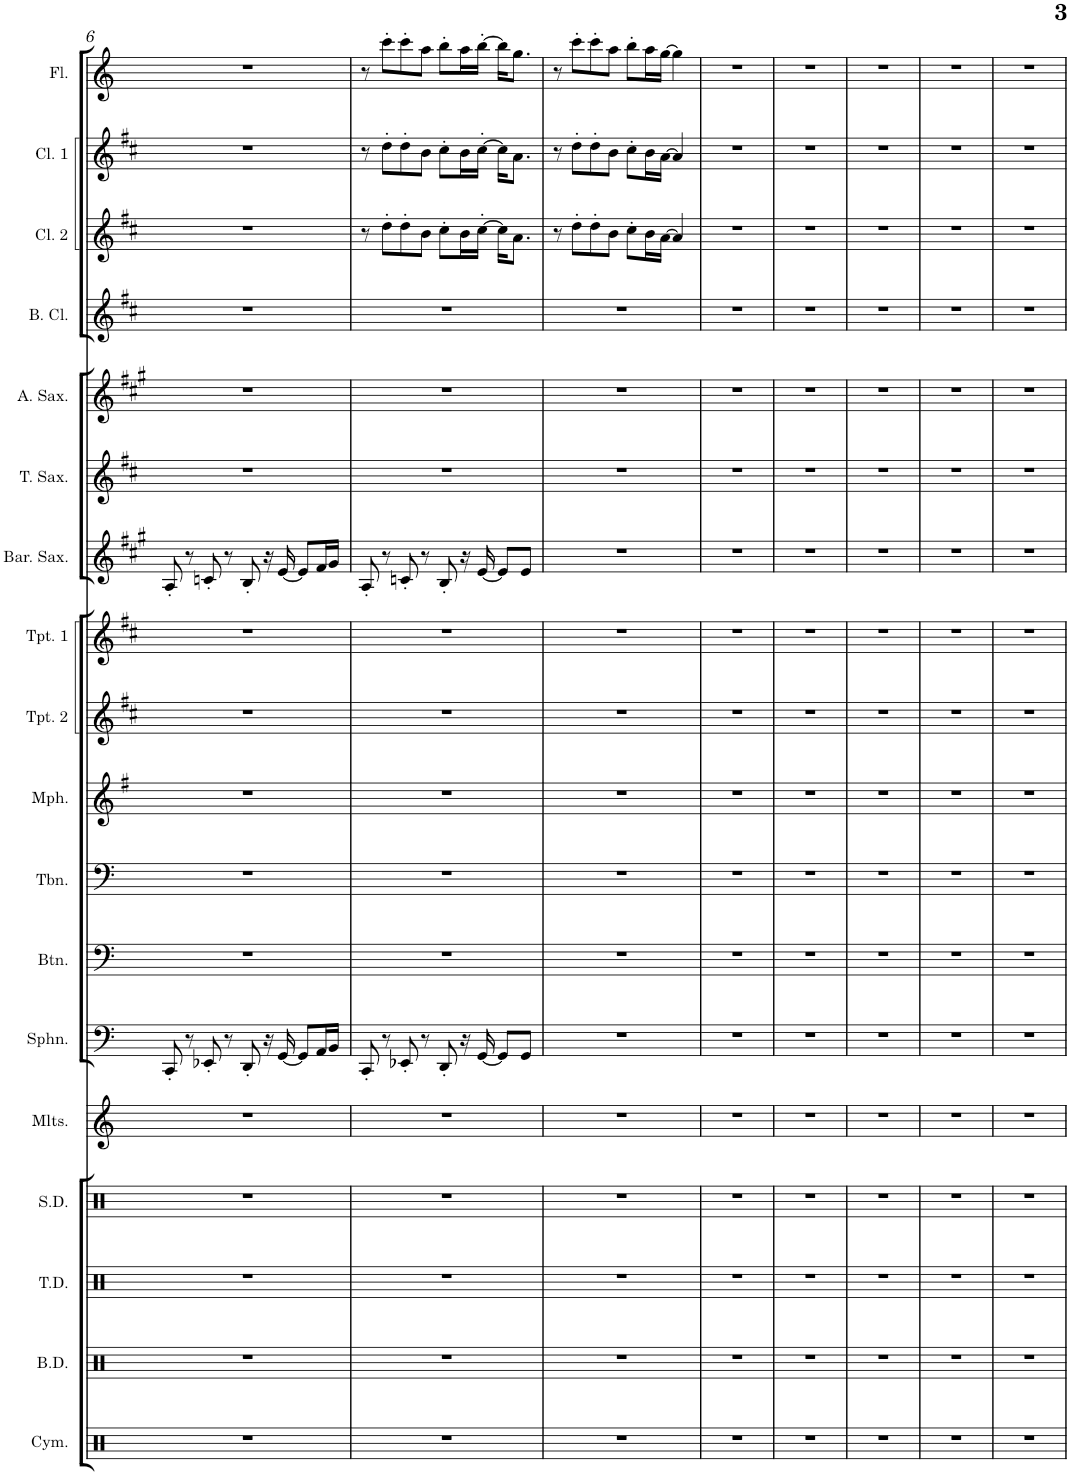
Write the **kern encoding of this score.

**kern	**kern	**kern	**kern	**kern	**kern	**kern	**kern	**kern	**kern	**kern	**kern	**kern	**kern	**kern	**kern	**kern	**kern
*part18	*part17	*part16	*part15	*part14	*part13	*part12	*part11	*part10	*part9	*part8	*part7	*part6	*part5	*part4	*part3	*part2	*part1
*staff18	*staff17	*staff16	*staff15	*staff14	*staff13	*staff12	*staff11	*staff10	*staff9	*staff8	*staff7	*staff6	*staff5	*staff4	*staff3	*staff2	*staff1
*I"Cymbals	*I"Bass Drums	*I"Tenor Drums	*I"Snare Drum	*I"Mallets	*I"Sousaphone	*I"Baritone	*I"Trombone	*I"Mellophone	*I"Trumpet 2	*I"Trumpet 1	*I"Baritone Sax	*I"Tenor Sax	*I"Alto Sax	*I"Bass Clarinet	*I"Clarinet 2	*I"Clarinet 1	*I"Flute
*I'Cym.	*I'B.D.	*I'T.D.	*I'S.D.	*I'Mlts.	*I'Sphn.	*I'Btn.	*I'Tbn.	*I'Mph.	*I'Tpt. 2	*I'Tpt. 1	*I'Bar. Sax.	*I'T. Sax.	*I'A. Sax.	*I'B. Cl.	*I'Cl. 2	*I'Cl. 1	*I'Fl.
!!LO:PB:g=z
*clefX	*clefX	*clefX	*clefX	*clefG2	*clefF4	*clefF4	*clefF4	*clefG2	*clefG2	*clefG2	*clefG2	*clefG2	*clefG2	*clefG2	*clefG2	*clefG2	*clefG2
*	*	*	*	*Trd-7c-12	*	*Trd4c7	*	*Trd4c7	*Trd1c2	*Trd1c2	*Trd12c21	*Trd8c14	*Trd5c9	*Trd8c14	*Trd1c2	*Trd1c2	*
*k[]	*k[]	*k[]	*k[]	*k[]	*k[]	*k[]	*k[]	*k[f#]	*k[f#c#]	*k[f#c#]	*k[f#c#g#]	*k[f#c#]	*k[f#c#g#]	*k[f#c#]	*k[f#c#]	*k[f#c#]	*k[]
*M4/4	*M4/4	*M4/4	*M4/4	*M4/4	*M4/4	*M4/4	*M4/4	*M4/4	*M4/4	*M4/4	*M4/4	*M4/4	*M4/4	*M4/4	*M4/4	*M4/4	*M4/4
=6	=6	=6	=6	=6	=6	=6	=6	=6	=6	=6	=6	=6	=6	=6	=6	=6	=6
1r	1r	1r	1r	1r	8CC'/	1r	1r	1r	1r	1r	8A'/	1r	1r	1r	1r	1r	1r
.	.	.	.	.	8r	.	.	.	.	.	8r	.	.	.	.	.	.
.	.	.	.	.	8EE-X'/	.	.	.	.	.	8cn'/	.	.	.	.	.	.
.	.	.	.	.	8r	.	.	.	.	.	8r	.	.	.	.	.	.
.	.	.	.	.	8DD'/	.	.	.	.	.	8B'/	.	.	.	.	.	.
.	.	.	.	.	16r	.	.	.	.	.	16r	.	.	.	.	.	.
.	.	.	.	.	[16GG/	.	.	.	.	.	[16e/	.	.	.	.	.	.
.	.	.	.	.	8GG/L]	.	.	.	.	.	8e/L]	.	.	.	.	.	.
.	.	.	.	.	16AA/L	.	.	.	.	.	16f#/L	.	.	.	.	.	.
.	.	.	.	.	16BB/JJ	.	.	.	.	.	16g#/JJ	.	.	.	.	.	.
=7	=7	=7	=7	=7	=7	=7	=7	=7	=7	=7	=7	=7	=7	=7	=7	=7	=7
1r	1r	1r	1r	1r	8CC'/	1r	1r	1r	1r	1r	8A'/	1r	1r	1r	8r	8r	8r
.	.	.	.	.	8r	.	.	.	.	.	8r	.	.	.	8dd'\L	8dd'\L	8ccc'\L
.	.	.	.	.	8EE-X'/	.	.	.	.	.	8cn'/	.	.	.	8dd'\	8dd'\	8ccc'\
.	.	.	.	.	8r	.	.	.	.	.	8r	.	.	.	8b\J	8b\J	8aa\J
.	.	.	.	.	8DD'/	.	.	.	.	.	8B'/	.	.	.	8cc#'\L	8cc#'\L	8bb'\L
.	.	.	.	.	16r	.	.	.	.	.	16r	.	.	.	16b\L	16b\L	16aa\L
.	.	.	.	.	[16GG/	.	.	.	.	.	[16e/	.	.	.	[16cc#'\JJ	[16cc#'\JJ	[16bb'\JJ
.	.	.	.	.	8GG/L]	.	.	.	.	.	8e/L]	.	.	.	16cc#\KL]	16cc#\KL]	16bb\KL]
.	.	.	.	.	.	.	.	.	.	.	.	.	.	.	8.a\J	8.a\J	8.gg\J
.	.	.	.	.	8GG/J	.	.	.	.	.	8e/J	.	.	.	.	.	.
=8	=8	=8	=8	=8	=8	=8	=8	=8	=8	=8	=8	=8	=8	=8	=8	=8	=8
1r	1r	1r	1r	1r	1r	1r	1r	1r	1r	1r	1r	1r	1r	1r	8r	8r	8r
.	.	.	.	.	.	.	.	.	.	.	.	.	.	.	8dd'\L	8dd'\L	8ccc'\L
.	.	.	.	.	.	.	.	.	.	.	.	.	.	.	8dd'\	8dd'\	8ccc'\
.	.	.	.	.	.	.	.	.	.	.	.	.	.	.	8b\J	8b\J	8aa\J
.	.	.	.	.	.	.	.	.	.	.	.	.	.	.	8cc#'\L	8cc#'\L	8bb'\L
.	.	.	.	.	.	.	.	.	.	.	.	.	.	.	16b\L	16b\L	16aa\L
.	.	.	.	.	.	.	.	.	.	.	.	.	.	.	[16a\JJ	[16a\JJ	[16gg\JJ
.	.	.	.	.	.	.	.	.	.	.	.	.	.	.	4a/]	4a/]	4gg\]
=9	=9	=9	=9	=9	=9	=9	=9	=9	=9	=9	=9	=9	=9	=9	=9	=9	=9
1r	1r	1r	1r	1r	1r	1r	1r	1r	1r	1r	1r	1r	1r	1r	1r	1r	1r
=10	=10	=10	=10	=10	=10	=10	=10	=10	=10	=10	=10	=10	=10	=10	=10	=10	=10
1r	1r	1r	1r	1r	1r	1r	1r	1r	1r	1r	1r	1r	1r	1r	1r	1r	1r
=11	=11	=11	=11	=11	=11	=11	=11	=11	=11	=11	=11	=11	=11	=11	=11	=11	=11
1r	1r	1r	1r	1r	1r	1r	1r	1r	1r	1r	1r	1r	1r	1r	1r	1r	1r
=12	=12	=12	=12	=12	=12	=12	=12	=12	=12	=12	=12	=12	=12	=12	=12	=12	=12
1r	1r	1r	1r	1r	1r	1r	1r	1r	1r	1r	1r	1r	1r	1r	1r	1r	1r
=13	=13	=13	=13	=13	=13	=13	=13	=13	=13	=13	=13	=13	=13	=13	=13	=13	=13
1r	1r	1r	1r	1r	1r	1r	1r	1r	1r	1r	1r	1r	1r	1r	1r	1r	1r
=	=	=	=	=	=	=	=	=	=	=	=	=	=	=	=	=	=
*-	*-	*-	*-	*-	*-	*-	*-	*-	*-	*-	*-	*-	*-	*-	*-	*-	*-
